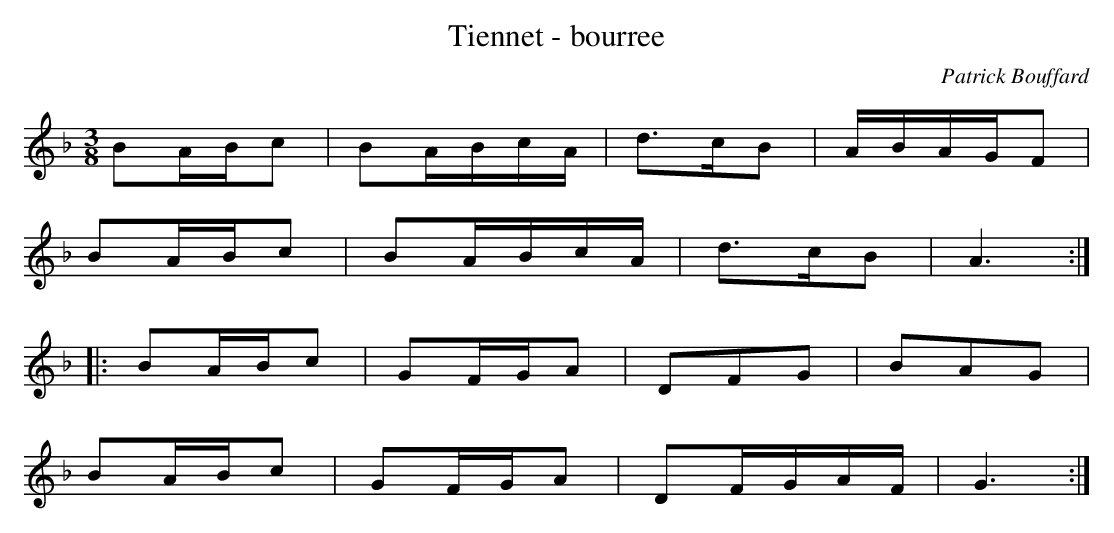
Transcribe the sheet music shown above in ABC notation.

X:1
T:Tiennet - bourree
C:Patrick Bouffard
M:3/8
L:1/16
K:Gdorian
B2ABc2|B2ABcA|d3cB2|ABAGF2|
B2ABc2|B2ABcA|d3cB2|A6:|
|:B2ABc2|G2FGA2|D2F2G2|B2A2G2|
B2ABc2|G2FGA2|D2FGAF|G6:|
